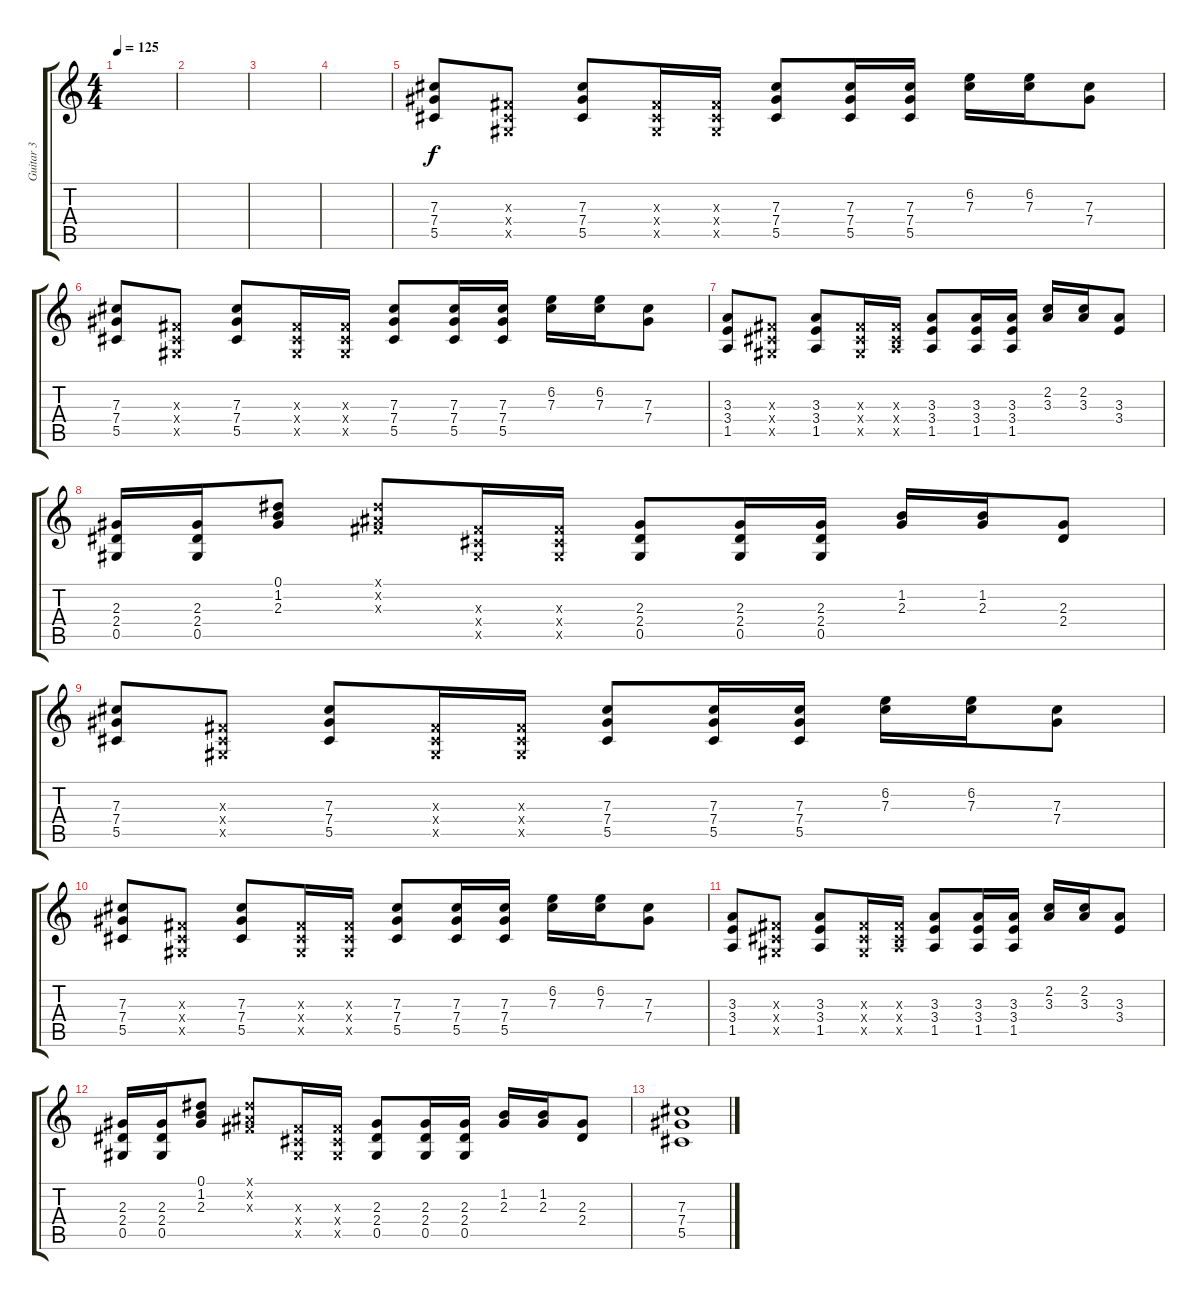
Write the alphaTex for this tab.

\track ("Guitar 3" "Guitar 3") {instrument distortionguitar}
\staff {score tabs}
\tuning (Eb4 Bb3 Gb3 Db3 Ab2 Eb2) {hide}
\ts (4 4)
\tempo 125
\clef g2
\ks c
|
|
|
|
(7.3 7.4 5.5).8 (0.3{x} 0.4{x} 0.5{x}).8 (7.3 7.4 5.5).8 (0.3{x} 0.4{x} 0.5{x}).16 (0.3{x} 0.4{x} 0.5{x}).16 (7.3 7.4 5.5).8 (7.3 7.4 5.5).16 (7.3 7.4 5.5).16 (6.2 7.3).16 (6.2 7.3).16 (7.3 7.4).8 |
(7.3 7.4 5.5).8 (0.3{x} 0.4{x} 0.5{x}).8 (7.3 7.4 5.5).8 (0.3{x} 0.4{x} 0.5{x}).16 (0.3{x} 0.4{x} 0.5{x}).16 (7.3 7.4 5.5).8 (7.3 7.4 5.5).16 (7.3 7.4 5.5).16 (6.2 7.3).16 (6.2 7.3).16 (7.3 7.4).8 |
(3.3 3.4 1.5).8 (0.3{x} 0.4{x} 0.5{x}).8 (3.3 3.4 1.5).8 (0.3{x} 0.4{x} 0.5{x}).16 (0.3{x} 0.4{x} 1.5{x}).16 (3.3 3.4 1.5).8 (3.3 3.4 1.5).16 (3.3 3.4 1.5).16 (2.2 3.3).16 (2.2 3.3).16 (3.3 3.4).8 |
(2.3 2.4 0.5).16 (2.3 2.4 0.5).16 (0.1 1.2 2.3).8 (0.1{x} 0.2{x} 0.3{x}).8 (0.3{x} 0.4{x} 0.5{x}).16 (0.3{x} 0.4{x} 0.5{x}).16 (2.3 2.4 0.5).8 (2.3 2.4 0.5).16 (2.3 2.4 0.5).16 (1.2 2.3).16 (1.2 2.3).16 (2.3 2.4).8 |
(7.3 7.4 5.5).8 (0.3{x} 0.4{x} 0.5{x}).8 (7.3 7.4 5.5).8 (0.3{x} 0.4{x} 0.5{x}).16 (0.3{x} 0.4{x} 0.5{x}).16 (7.3 7.4 5.5).8 (7.3 7.4 5.5).16 (7.3 7.4 5.5).16 (6.2 7.3).16 (6.2 7.3).16 (7.3 7.4).8 |
(7.3 7.4 5.5).8 (0.3{x} 0.4{x} 0.5{x}).8 (7.3 7.4 5.5).8 (0.3{x} 0.4{x} 0.5{x}).16 (0.3{x} 0.4{x} 0.5{x}).16 (7.3 7.4 5.5).8 (7.3 7.4 5.5).16 (7.3 7.4 5.5).16 (6.2 7.3).16 (6.2 7.3).16 (7.3 7.4).8 |
(3.3 3.4 1.5).8 (0.3{x} 0.4{x} 0.5{x}).8 (3.3 3.4 1.5).8 (0.3{x} 0.4{x} 0.5{x}).16 (0.3{x} 0.4{x} 1.5{x}).16 (3.3 3.4 1.5).8 (3.3 3.4 1.5).16 (3.3 3.4 1.5).16 (2.2 3.3).16 (2.2 3.3).16 (3.3 3.4).8 |
(2.3 2.4 0.5).16 (2.3 2.4 0.5).16 (0.1 1.2 2.3).8 (0.1{x} 0.2{x} 0.3{x}).8 (0.3{x} 0.4{x} 0.5{x}).16 (0.3{x} 0.4{x} 0.5{x}).16 (2.3 2.4 0.5).8 (2.3 2.4 0.5).16 (2.3 2.4 0.5).16 (1.2 2.3).16 (1.2 2.3).16 (2.3 2.4).8 |
(7.3 7.4 5.5).1{volume 0}
